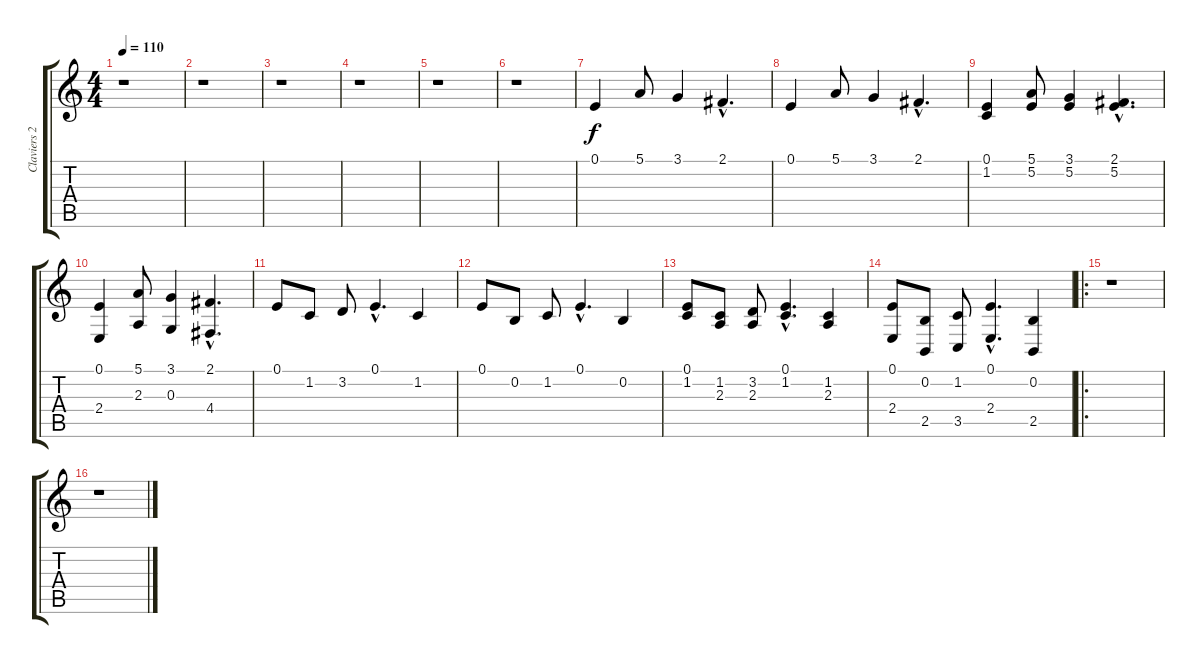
\track ("Claviers 2" "Claviers 2") {instrument electricpiano1}
\staff {score tabs}
\tuning (E4 B3 G3 D3 A2 E2) {hide}
\ts (4 4)
\tempo 110
\clef g2
\ks c
r.1{dy f instrument electricpiano1} |
r.1 |
r.1 |
r.1 |
r.1 |
r.1 |
0.1.4 5.1.8 3.1.4 2.1{hac}.4{d} |
0.1.4 5.1.8 3.1.4 2.1{hac}.4{d} |
(0.1 1.2).4 (5.1 5.2).8 (3.1 5.2).4 (2.1{hac} 5.2{hac}).4{d} |
(0.1 2.4).4 (5.1 2.3).8 (3.1 0.3).4 (2.1{hac} 4.4{hac}).4{d} |
0.1.8 1.2.8 3.2.8 0.1{hac}.4{d} 1.2.4 |
0.1.8 0.2.8 1.2.8 0.1{hac}.4{d} 0.2.4 |
(0.1 1.2).8 (1.2 2.3).8 (3.2 2.3).8 (0.1{hac} 1.2{hac}).4{d} (1.2 2.3).4 |
(0.1 2.4).8 (0.2 2.5).8 (1.2 3.5).8 (0.1{hac} 2.4{hac}).4{d} (0.2 2.5).4 |
\ro
r.1 |
r.1
